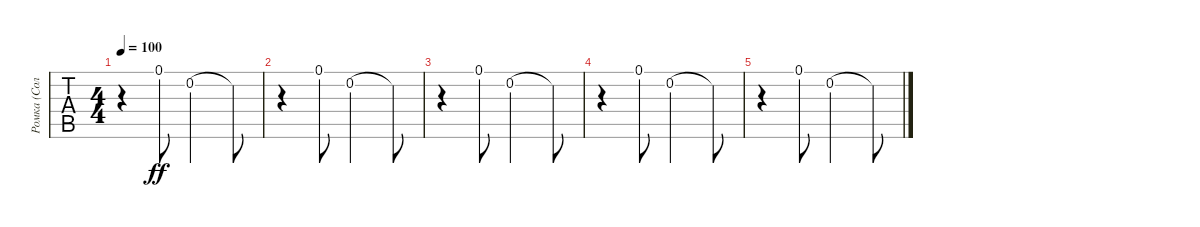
\track ("Ромка (Соло)" "Ромка (Сол") {instrument electricguitarclean}
\staff {tabs}
\tuning (E4 B3 G3 D3 A2 E2) {hide}
\ts (4 4)
\tempo 100
\clef g2
\ks c
r.4{dy ff} 0.1.8 0.2.2 0.2{t}.8 |
r.4 0.1.8 0.2.2 0.2{t}.8 |
r.4 0.1.8 0.2.2 0.2{t}.8 |
r.4 0.1.8 0.2.2 0.2{t}.8 |
r.4 0.1.8 0.2.2 0.2{t}.8
